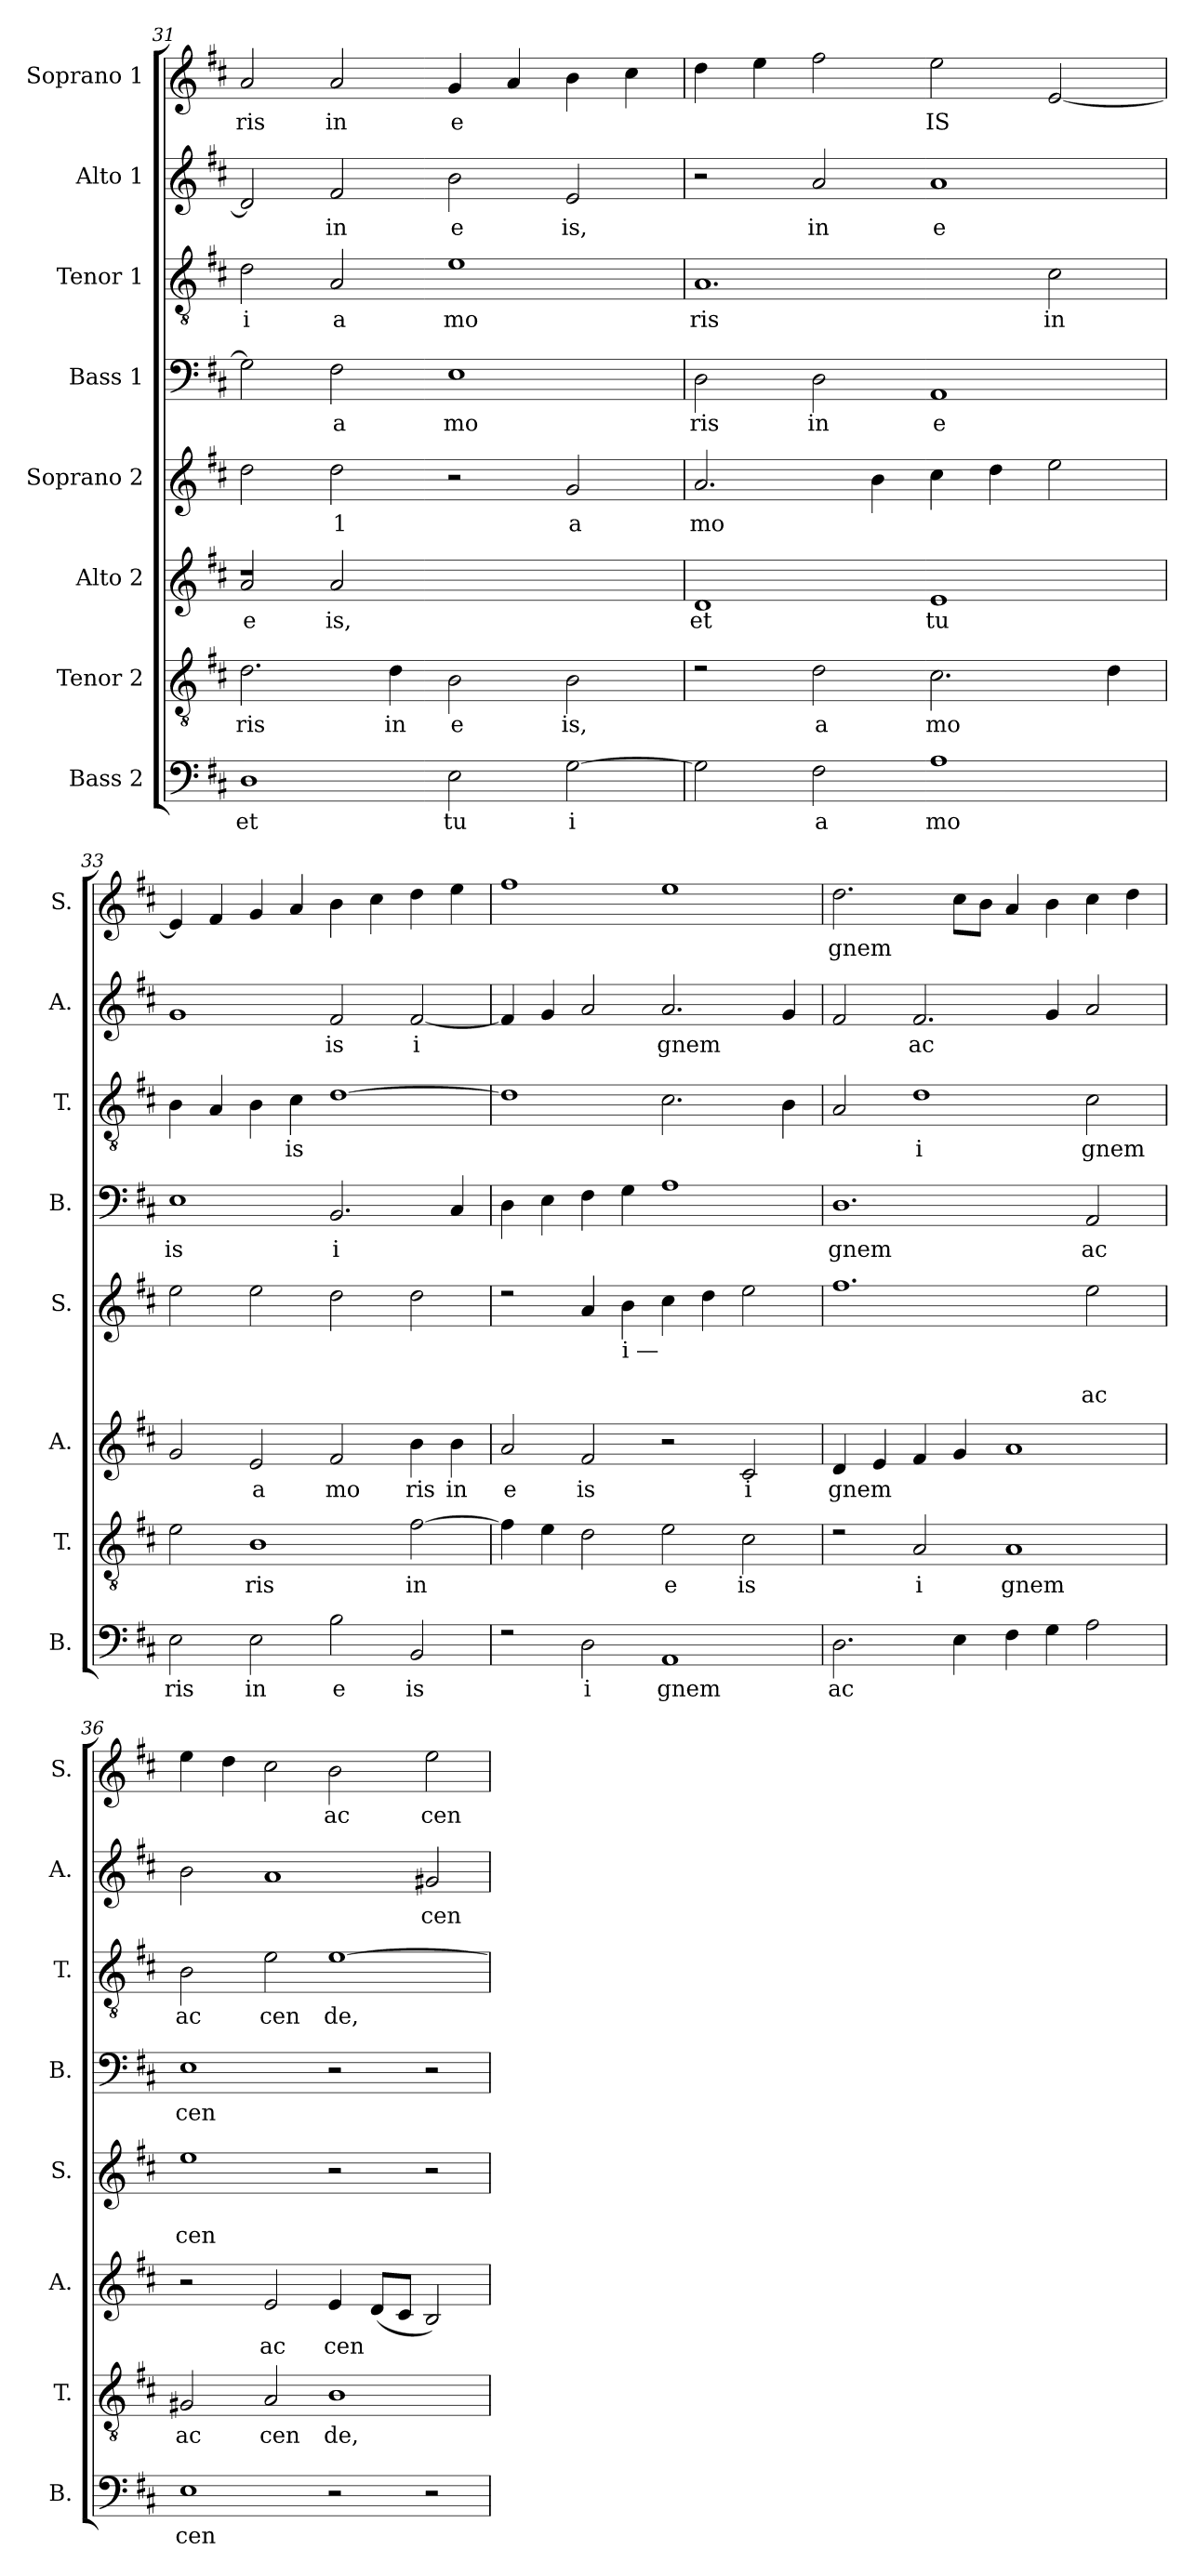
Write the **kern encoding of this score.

**kern	**text	**kern	**text	**kern	**text	**kern	**text	**text	**kern	**text	**kern	**text	**kern	**text	**kern	**text
*part8	*part8	*part7	*part7	*part6	*part6	*part5	*part5	*part5	*part4	*part4	*part3	*part3	*part2	*part2	*part1	*part1
*staff8	*staff8	*staff7	*staff7	*staff6	*staff6	*staff5	*staff5	*staff5	*staff4	*staff4	*staff3	*staff3	*staff2	*staff2	*staff1	*staff1
*I"Bass 2	*	*I"Tenor 2	*	*I"Alto 2	*	*I"Soprano 2	*	*	*I"Bass 1	*	*I"Tenor 1	*	*I"Alto 1	*	*I"Soprano 1	*
*I'B.	*	*I'T.	*	*I'A.	*	*I'S.	*	*	*I'B.	*	*I'T.	*	*I'A.	*	*I'S.	*
*clefF4	*	*clefGv2	*	*clefG2	*	*clefG2	*	*	*clefF4	*	*clefGv2	*	*clefG2	*	*clefG2	*
*k[f#c#]	*	*k[f#c#]	*	*k[f#c#]	*	*k[f#c#]	*	*	*k[f#c#]	*	*k[f#c#]	*	*k[f#c#]	*	*k[f#c#]	*
=31	=31	=31	=31	=31	=31	=31	=31	=31	=31	=31	=31	=31	=31	=31	=31	=31
!	!LO:LY:b	!	!LO:LY:b	!	!LO:LY:b	!	!	!	!	!	!	!LO:LY:b	!	!	!	!LO:LY:b
*	*	*	*	*^	*	*	*	*	*	*	*	*	*	*	*	*
1D	et	2.d\	ris	1rdd	2a/	e	2dd\	.	.	2G\]	.	2d\	i	2d/]	.	2a/	ris
!	!	!	!	!	!	!LO:LY:b	!	!LO:LY:b	!	!	!LO:LY:b	!	!LO:LY:b	!	!LO:LY:b	!	!LO:LY:b
.	.	.	.	.	2a/	is,	2dd\	1	.	2F#\	a	2A/	a	2f#/	in	2a/	in
!	!	!	!LO:LY:b	!	!	!	!	!	!	!	!	!	!	!	!	!	!
.	.	4d\	in	.	.	.	.	.	.	.	.	.	.	.	.	.	.
!	!LO:LY:b	!	!LO:LY:b	!	!	!	!	!	!	!	!LO:LY:b	!	!LO:LY:b	!	!LO:LY:b	!	!LO:LY:b
2E\	tu	2B\	e	1ryy	1ryy	.	2r	.	.	1E	mo	1e	mo	2b\	e	4g/	e
.	.	.	.	.	.	.	.	.	.	.	.	.	.	.	.	4a/	.
!	!LO:LY:b	!	!LO:LY:b	!	!	!	!	!LO:LY:b	!	!	!	!	!	!	!LO:LY:b	!	!
[2G\	i	2B\	is,	.	.	.	2g/	a	.	.	.	.	.	2e/	is,	4b\	.
.	.	.	.	.	.	.	.	.	.	.	.	.	.	.	.	4cc#\	.
*	*	*	*	*v	*v	*	*	*	*	*	*	*	*	*	*	*	*
=32	=32	=32	=32	=32	=32	=32	=32	=32	=32	=32	=32	=32	=32	=32	=32	=32
!	!	!	!	!	!LO:LY:b	!	!LO:LY:b	!	!	!LO:LY:b	!	!LO:LY:b	!	!	!	!
2G\]	.	2rd	.	1d	et	2.a/	mo	.	2D\	ris	1.A	ris	2r	.	4dd\	.
.	.	.	.	.	.	.	.	.	.	.	.	.	.	.	4ee\	.
!	!LO:LY:b	!	!LO:LY:b	!	!	!	!	!	!	!LO:LY:b	!	!	!	!LO:LY:b	!	!
2F#\	a	2d\	a	.	.	.	.	.	2D\	in	.	.	2a/	in	2ff#\	.
.	.	.	.	.	.	4b\	.	.	.	.	.	.	.	.	.	.
!	!LO:LY:b	!	!LO:LY:b	!	!LO:LY:b	!	!	!	!	!LO:LY:b	!	!	!	!LO:LY:b	!	!LO:LY:b
1A	mo	2.c#\	mo	1e	tu	4cc#\	.	.	1AA	e	.	.	1a	e	2ee\	IS
.	.	.	.	.	.	4dd\	.	.	.	.	.	.	.	.	.	.
!	!	!	!	!	!	!	!	!	!	!	!	!LO:LY:b	!	!	!	!
.	.	.	.	.	.	2ee\	.	.	.	.	2c#\	in	.	.	[2e/	.
.	.	4d\	.	.	.	.	.	.	.	.	.	.	.	.	.	.
!!LO:PB:g=z
=33	=33	=33	=33	=33	=33	=33	=33	=33	=33	=33	=33	=33	=33	=33	=33	=33
!	!LO:LY:b	!	!	!	!	!	!	!	!	!LO:LY:b	!	!	!	!	!	!
2E\	ris	2e\	.	2g/	.	2ee\	.	.	1E	is	4B\	.	1g	.	4e/]	.
.	.	.	.	.	.	.	.	.	.	.	4A/	.	.	.	4f#/	.
!	!LO:LY:b	!	!LO:LY:b	!	!LO:LY:b	!	!	!	!	!	!	!	!	!	!	!
2E\	in	1B	ris	2e/	a	2ee\	.	.	.	.	4B\	.	.	.	4g/	.
!	!	!	!	!	!	!	!	!	!	!	!	!LO:LY:b	!	!	!	!
.	.	.	.	.	.	.	.	.	.	.	4c#\	is	.	.	4a/	.
!	!LO:LY:b	!	!	!	!LO:LY:b	!	!	!	!	!LO:LY:b	!	!	!	!LO:LY:b	!	!
2B\	e	.	.	2f#/	mo	2dd\	.	.	2.BB/	i	[1d	.	2f#/	is	4b\	.
.	.	.	.	.	.	.	.	.	.	.	.	.	.	.	4cc#\	.
!	!LO:LY:b	!	!LO:LY:b	!	!LO:LY:b	!	!	!	!	!	!	!	!	!LO:LY:b	!	!
2BB/	is	[2f#\	in	4b\	ris	2dd\	.	.	.	.	.	.	[2f#/	i	4dd\	.
!	!	!	!	!	!LO:LY:b	!	!	!	!	!	!	!	!	!	!	!
.	.	.	.	4b\	in	.	.	.	4C#/	.	.	.	.	.	4ee\	.
=34	=34	=34	=34	=34	=34	=34	=34	=34	=34	=34	=34	=34	=34	=34	=34	=34
!	!	!	!	!	!LO:LY:b	!	!	!	!	!	!	!	!	!	!	!
2rF	.	4f#\]	.	2a/	e	2rdd	.	.	4D\	.	1d]	.	4f#/]	.	1ff#	.
.	.	4e\	.	.	.	.	.	.	4E\	.	.	.	4g/	.	.	.
!	!LO:LY:b	!	!	!	!LO:LY:b	!	!	!	!	!	!	!	!	!	!	!
2D\	i	2d\	.	2f#/	is	4a/	.	.	4F#\	.	.	.	2a/	.	.	.
!	!	!	!	!	!	!LO:TX:b:t=i —	!	!	!	!	!	!	!	!	!	!
.	.	.	.	.	.	4b\	.	.	4G\	.	.	.	.	.	.	.
!	!LO:LY:b	!	!LO:LY:b	!	!	!	!	!	!	!	!	!	!	!LO:LY:b	!	!
1AA	gnem	2e\	e	2r	.	4cc#\	.	.	1A	.	2.c#\	.	2.a/	gnem	1ee	.
.	.	.	.	.	.	4dd\	.	.	.	.	.	.	.	.	.	.
!	!	!	!LO:LY:b	!	!LO:LY:b	!	!	!	!	!	!	!	!	!	!	!
.	.	2c#\	is	2c#/	i	2ee\	.	.	.	.	.	.	.	.	.	.
.	.	.	.	.	.	.	.	.	.	.	4B\	.	4g/	.	.	.
=35	=35	=35	=35	=35	=35	=35	=35	=35	=35	=35	=35	=35	=35	=35	=35	=35
!	!LO:LY:b	!	!	!	!LO:LY:b	!	!	!	!	!LO:LY:b	!	!	!	!	!	!LO:LY:b
2.D\	ac	2rd	.	4d/	gnem	1.ff#	.	.	1.D	gnem	2A/	.	2f#/	.	2.dd\	gnem
.	.	.	.	4e/	.	.	.	.	.	.	.	.	.	.	.	.
!	!	!	!LO:LY:b	!	!	!	!	!	!	!	!	!LO:LY:b	!	!LO:LY:b	!	!
.	.	2A/	i	4f#/	.	.	.	.	.	.	1d	i	2.f#/	ac	.	.
4E\	.	.	.	4g/	.	.	.	.	.	.	.	.	.	.	8cc#\L	.
.	.	.	.	.	.	.	.	.	.	.	.	.	.	.	8b\J	.
!	!	!	!LO:LY:b	!	!	!	!	!	!	!	!	!	!	!	!	!
4F#\	.	1A	gnem	1a	.	.	.	.	.	.	.	.	.	.	4a/	.
4G\	.	.	.	.	.	.	.	.	.	.	.	.	4g/	.	4b\	.
!	!	!	!	!	!	!	!	!LO:LY:b	!	!LO:LY:b	!	!LO:LY:b	!	!	!	!
2A\	.	.	.	.	.	2ee\	.	ac	2AA/	ac	2c#\	gnem	2a/	.	4cc#\	.
.	.	.	.	.	.	.	.	.	.	.	.	.	.	.	4dd\	.
=36	=36	=36	=36	=36	=36	=36	=36	=36	=36	=36	=36	=36	=36	=36	=36	=36
!	!LO:LY:b	!	!LO:LY:b	!	!	!	!	!LO:LY:b	!	!LO:LY:b	!	!LO:LY:b	!	!	!	!
1E	cen	2G#X/	ac	2r	.	1ee	.	cen	1E	cen	2B\	ac	2b\	.	4ee\	.
.	.	.	.	.	.	.	.	.	.	.	.	.	.	.	4dd\	.
!	!	!	!LO:LY:b	!	!LO:LY:b	!	!	!	!	!	!	!LO:LY:b	!	!	!	!
.	.	2A/	cen	2e/	ac	.	.	.	.	.	2e\	cen	1a	.	2cc#\	.
!	!	!	!LO:LY:b	!	!LO:LY:b	!	!	!	!	!	!	!LO:LY:b	!	!	!	!LO:LY:b
2r	.	1B	de,	4e/	cen	2r	.	.	2r	.	[1e	de,	.	.	2b\	ac
.	.	.	.	(>8d/L	.	.	.	.	.	.	.	.	.	.	.	.
.	.	.	.	8c#/J	.	.	.	.	.	.	.	.	.	.	.	.
!	!	!	!	!	!	!	!	!	!	!	!	!	!	!LO:LY:b	!	!LO:LY:b
2r	.	.	.	2B/)	.	2r	.	.	2r	.	.	.	2g#X/	cen	2ee\	cen
=	=	=	=	=	=	=	=	=	=	=	=	=	=	=	=	=
*-	*-	*-	*-	*-	*-	*-	*-	*-	*-	*-	*-	*-	*-	*-	*-	*-
